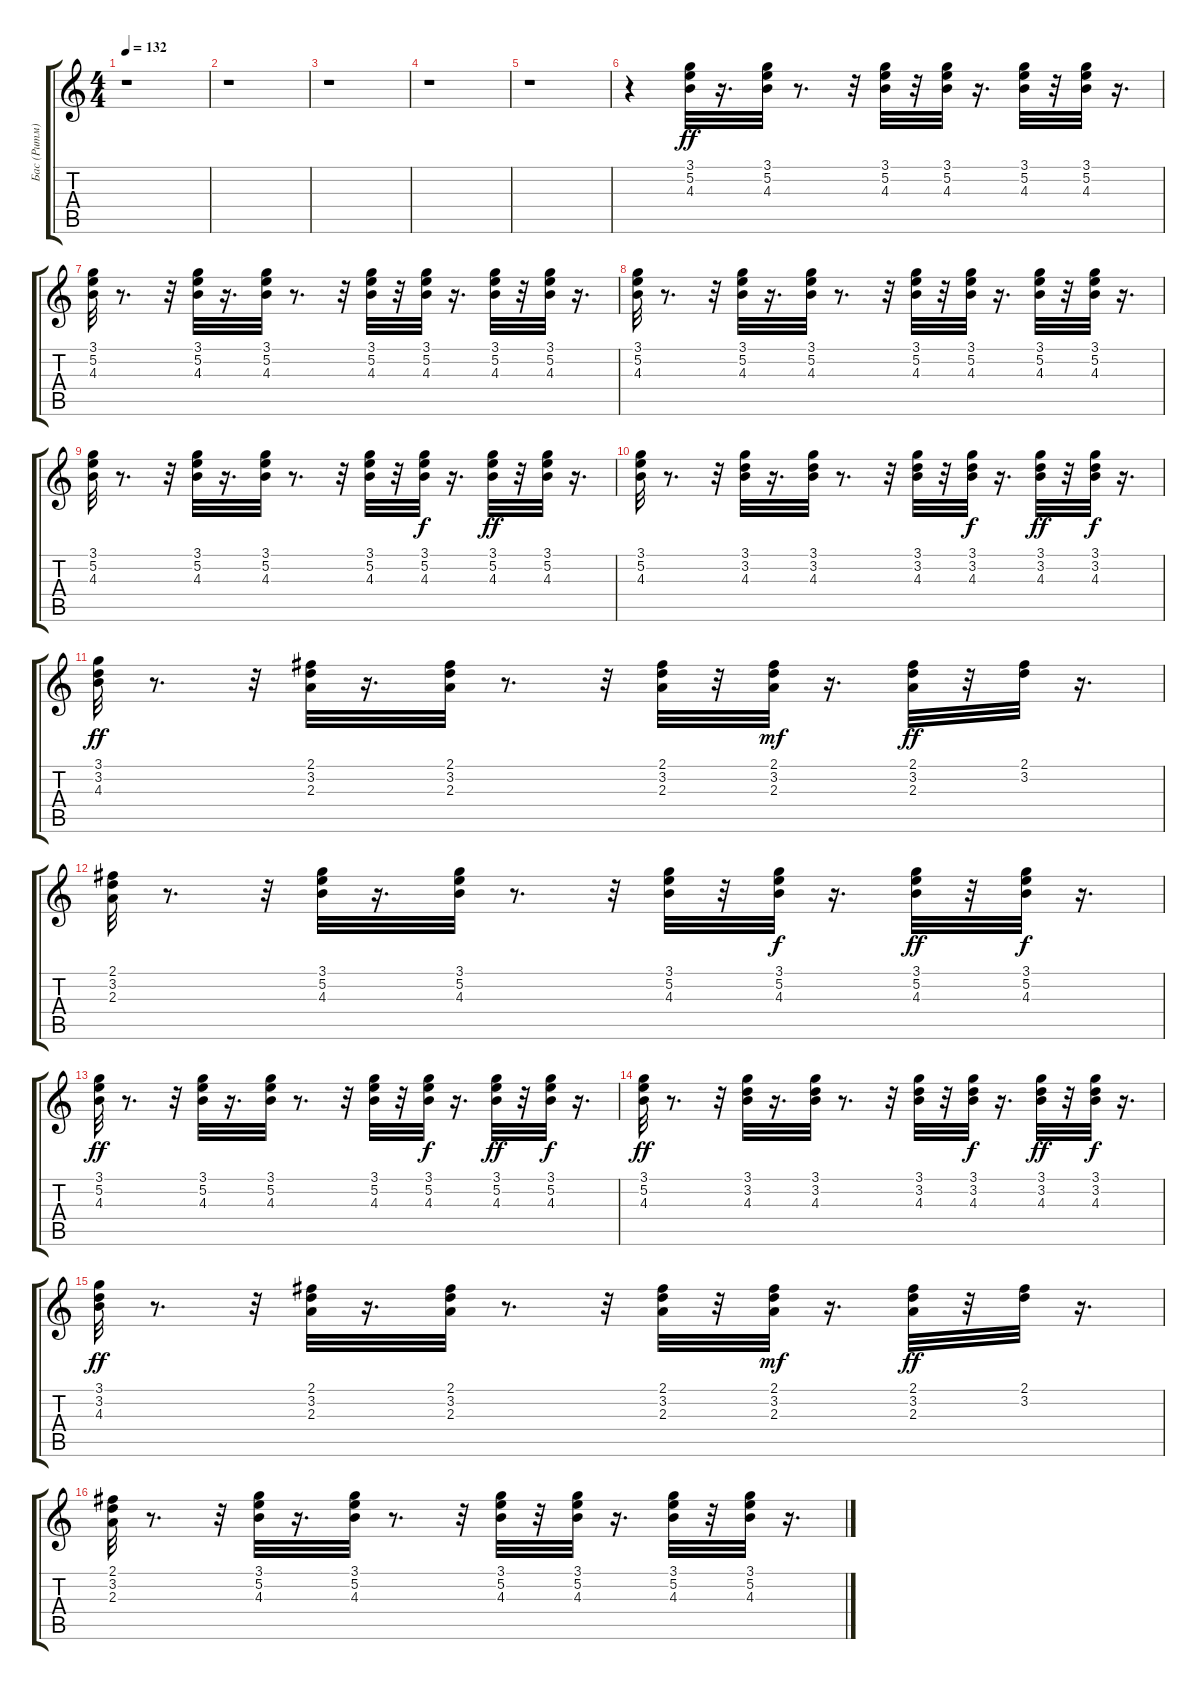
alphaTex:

\track ("Бас (Ритм)" "Бас (Ритм)") {instrument synthbass1}
\staff {score tabs}
\tuning (E4 B3 G3 D3 A2 E2) {hide}
\ts (4 4)
\tempo 132
\clef g2
\ks c
r.1{dy ff} |
r.1 |
r.1 |
r.1 |
r.1 |
r.4 (3.1 5.2 4.3).32{balance 8} r.16{d} (3.1 5.2 4.3).32 r.8{d} r.32 (3.1 5.2 4.3).32 r.32 (3.1 5.2 4.3).32 r.16{d} (3.1 5.2 4.3).32 r.32 (3.1 5.2 4.3).32 r.16{d} |
(3.1 5.2 4.3).32 r.8{d} r.32 (3.1 5.2 4.3).32 r.16{d} (3.1 5.2 4.3).32 r.8{d} r.32 (3.1 5.2 4.3).32 r.32 (3.1 5.2 4.3).32 r.16{d} (3.1 5.2 4.3).32 r.32 (3.1 5.2 4.3).32 r.16{d} |
(3.1 5.2 4.3).32 r.8{d} r.32 (3.1 5.2 4.3).32 r.16{d} (3.1 5.2 4.3).32 r.8{d} r.32 (3.1 5.2 4.3).32 r.32 (3.1 5.2 4.3).32 r.16{d} (3.1 5.2 4.3).32 r.32 (3.1 5.2 4.3).32 r.16{d} |
(3.1 5.2 4.3).32 r.8{d} r.32 (3.1 5.2 4.3).32 r.16{d} (3.1 5.2 4.3).32 r.8{d} r.32 (3.1 5.2 4.3).32 r.32 (3.1 5.2 4.3).32{dy f} r.16{d} (3.1 5.2 4.3).32{dy ff} r.32 (3.1 5.2 4.3).32 r.16{d} |
(3.1 5.2 4.3).32 r.8{d} r.32 (3.1 3.2 4.3).32 r.16{d} (3.1 3.2 4.3).32 r.8{d} r.32 (3.1 3.2 4.3).32 r.32 (3.1 3.2 4.3).32{dy f} r.16{d} (3.1 3.2 4.3).32{dy ff} r.32 (3.1 3.2 4.3).32{dy f} r.16{d} |
(3.1 3.2 4.3).32{dy ff} r.8{d} r.32 (2.1 3.2 2.3).32 r.16{d} (2.1 3.2 2.3).32 r.8{d} r.32 (2.1 3.2 2.3).32 r.32 (2.1 3.2 2.3).32{dy mf} r.16{d} (2.1 3.2 2.3).32{dy ff} r.32 (2.1 3.2).32 r.16{d} |
(2.1 3.2 2.3).32 r.8{d} r.32 (3.1 5.2 4.3).32 r.16{d} (3.1 5.2 4.3).32 r.8{d} r.32 (3.1 5.2 4.3).32 r.32 (3.1 5.2 4.3).32{dy f} r.16{d} (3.1 5.2 4.3).32{dy ff} r.32 (3.1 5.2 4.3).32{dy f} r.16{d} |
(3.1 5.2 4.3).32{dy ff} r.8{d} r.32 (3.1 5.2 4.3).32 r.16{d} (3.1 5.2 4.3).32 r.8{d} r.32 (3.1 5.2 4.3).32 r.32 (3.1 5.2 4.3).32{dy f} r.16{d} (3.1 5.2 4.3).32{dy ff} r.32 (3.1 5.2 4.3).32{dy f} r.16{d} |
(3.1 5.2 4.3).32{dy ff} r.8{d} r.32 (3.1 3.2 4.3).32 r.16{d} (3.1 3.2 4.3).32 r.8{d} r.32 (3.1 3.2 4.3).32 r.32 (3.1 3.2 4.3).32{dy f} r.16{d} (3.1 3.2 4.3).32{dy ff} r.32 (3.1 3.2 4.3).32{dy f} r.16{d} |
(3.1 3.2 4.3).32{dy ff} r.8{d} r.32 (2.1 3.2 2.3).32 r.16{d} (2.1 3.2 2.3).32 r.8{d} r.32 (2.1 3.2 2.3).32 r.32 (2.1 3.2 2.3).32{dy mf} r.16{d} (2.1 3.2 2.3).32{dy ff} r.32 (2.1 3.2).32 r.16{d} |
(2.1 3.2 2.3).32 r.8{d} r.32 (3.1 5.2 4.3).32 r.16{d} (3.1 5.2 4.3).32 r.8{d} r.32 (3.1 5.2 4.3).32 r.32 (3.1 5.2 4.3).32 r.16{d} (3.1 5.2 4.3).32 r.32 (3.1 5.2 4.3).32 r.16{d}
